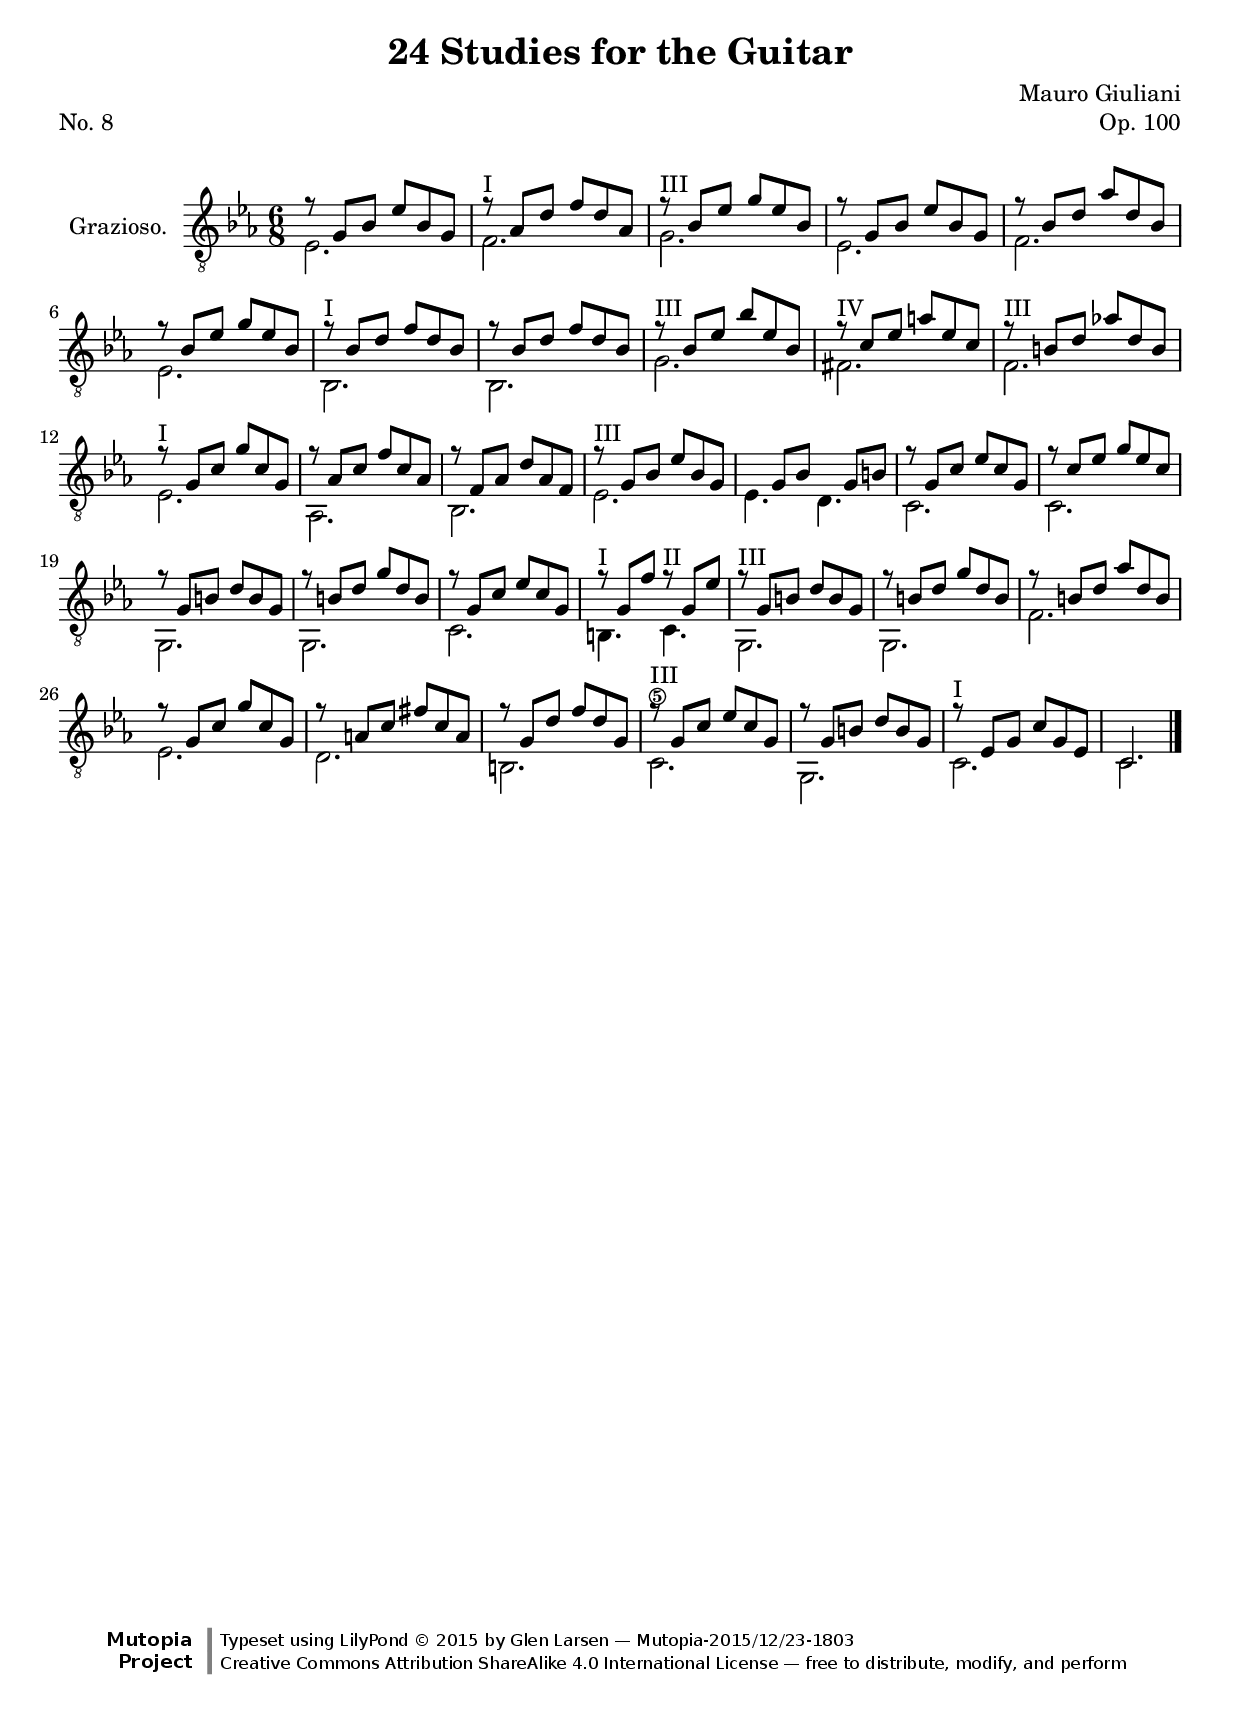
\version "2.19.32"

\header {
  title = "24 Studies for the Guitar"
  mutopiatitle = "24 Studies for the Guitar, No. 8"
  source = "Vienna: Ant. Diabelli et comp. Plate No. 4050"
  %source = "Statens musikbibliotek - The Music Library of Sweden"
  date = "c.1832"
  composer = "Mauro Giuliani"
  opus = "Op. 100"
  piece = "No. 8"
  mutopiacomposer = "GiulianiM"
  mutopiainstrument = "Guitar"
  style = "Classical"
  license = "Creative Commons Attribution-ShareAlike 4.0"
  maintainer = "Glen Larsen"
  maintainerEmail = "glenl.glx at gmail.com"

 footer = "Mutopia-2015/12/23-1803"
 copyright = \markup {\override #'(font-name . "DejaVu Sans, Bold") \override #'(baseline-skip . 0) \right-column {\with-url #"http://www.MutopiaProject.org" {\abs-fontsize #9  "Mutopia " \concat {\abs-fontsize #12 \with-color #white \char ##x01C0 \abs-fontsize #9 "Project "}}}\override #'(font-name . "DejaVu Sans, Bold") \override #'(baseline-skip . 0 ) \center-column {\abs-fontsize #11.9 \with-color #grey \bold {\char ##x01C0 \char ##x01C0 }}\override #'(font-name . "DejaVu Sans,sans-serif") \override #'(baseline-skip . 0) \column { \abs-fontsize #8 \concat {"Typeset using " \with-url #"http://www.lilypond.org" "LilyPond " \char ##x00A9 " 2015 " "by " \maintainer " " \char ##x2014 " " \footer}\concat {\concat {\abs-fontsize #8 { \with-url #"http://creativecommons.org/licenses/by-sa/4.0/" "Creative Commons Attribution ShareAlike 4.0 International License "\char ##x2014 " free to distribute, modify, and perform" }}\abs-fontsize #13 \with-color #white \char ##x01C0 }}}
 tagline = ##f
}

\paper {
  % add space between composer/opus markup and first staff
  markup-system-spacing #'padding = #3
  % add a little space between composer and opus
  markup-markup-spacing #'padding = #1.2
  top-margin = #8
  bottom-margin = #10
}

\layout {
  indent = 60\pt
  short-indent = 0\pt
}

%mbreak = { \break }
mbreak = {}

upperVoice = \relative c' {
  \voiceOne
  r8 g[ bes] ees[ bes g] |
  r8^\markup{"I"} aes[ d] f[ d aes] |
  \set minimumFret = 3
  r8^\markup{"III"} bes[ ees] g[ ees bes] |
  \mbreak
  r8 g[ bes] ees[ bes g] |
  r8 bes[ d] aes'[ d, bes] |
  r8 bes[ ees] g[ ees bes] |
  \set minimumFret = 1
  r8^\markup{"I"} bes[ d] f[ d bes] |
  \mbreak
  r8 bes[ d] f[ d bes] |
  \set minimumFret = 3
  r8^\markup{"III"} bes[ ees] bes'[ ees, bes] |
  \set minimumFret = 4
  r8^\markup{"IV"} c[ ees] a[ ees c] |
  \set minimumFret = 3
  r8^\markup{"III"} b[ d] aes'![ d, b] |
  \mbreak
  \set minimumFret = 0
  r8^\markup{"I"} g[ c] g'[ c, g] |
  r8 aes[ c] f[ c aes] |
  r8 f[ aes] d[ aes f] |
  \set minimumFret = 3
  r8^\markup{"III"} g[ bes] ees[ bes g] |
  \mbreak
  s8 g[ bes] s8 g[ b] |
  r8 g[ c] ees[ c g] |
  r8 c[ ees] g[ ees c] |
  r8 g[ b] d[ b g] |
  \mbreak
  r8 b[ d] g[ d b] |
  r8 g[ c] ees[ c g] |
  \set minimumFret = 0
  r8^\markup{"I"} g[ f'] r8^\markup{"II"} g,[ ees'] |
  \set minimumFret = 3
  r8^\markup{"III"} g,[ b] d[ b g] |
  \mbreak
  r8 b[ d] g[ d b] |
  r8 b[ d] aes'[ d, b] |
  \set minimumFret = 0
  r8 g[ c] g'[ c, g] |
  r8 a[ c] fis[ c a] |
  r8 g[ d'] f[ d g,] |
  \set minimumFret = 3
  r8^\markup{"III"} g[ c] ees[ c g] |
  r8 g[ b] d[ b g] |
  \set minimumFret = 0
  r8^\markup{"I"} ees[ g] c[ g ees] |
  c2.
  \bar "|."
}

lowerVoice = \relative c {
  \voiceTwo
  ees2. |
  f2. |
  \set minimumFret = 3
  g2. |
  ees2. |
  f2. |
  ees2. |
  \set minimumFret = 1
  bes2. |
  bes2. |
  g'2. |
  fis2. |
  f2. |
  ees2. |
  aes,2. |
  bes2. |
  \set minimumFret = 3
  ees2. |
  ees4. d |
  c2. |
  c2. |
  g2. |
  g2. |
  c2. |
  \set minimumFret = 0
  b4. c4. |
  \set minimumFret = 3
  g2. |
  g2. |
  f'2. |
  \set minimumFret = 0
  ees2. |
  d2. |
  b2. |
  c2.\5 |
  g2. |
  c2. |
  c2.
}

\score {
  <<
    \new Staff = "Guitar"
    <<
      \set Staff.instrumentName = #"Grazioso."
      \set Staff.midiInstrument = #"acoustic guitar (nylon)"
      \clef "treble_8"
      \key ees \major
      \time 6/8
      \context Voice = "upperVoice" \upperVoice
      \context Voice = "lowerVoice" \lowerVoice
    >>
%{
    \new TabStaff = "guitar tab"
    <<
      \clef moderntab
      \context TabVoice = "upperVoice" \upperVoice
      \context TabVoice = "lowerVoice" \lowerVoice
    >>
%}
  >>
  \layout {}
  \midi {
    \tempo 4 = 110
  }
}
